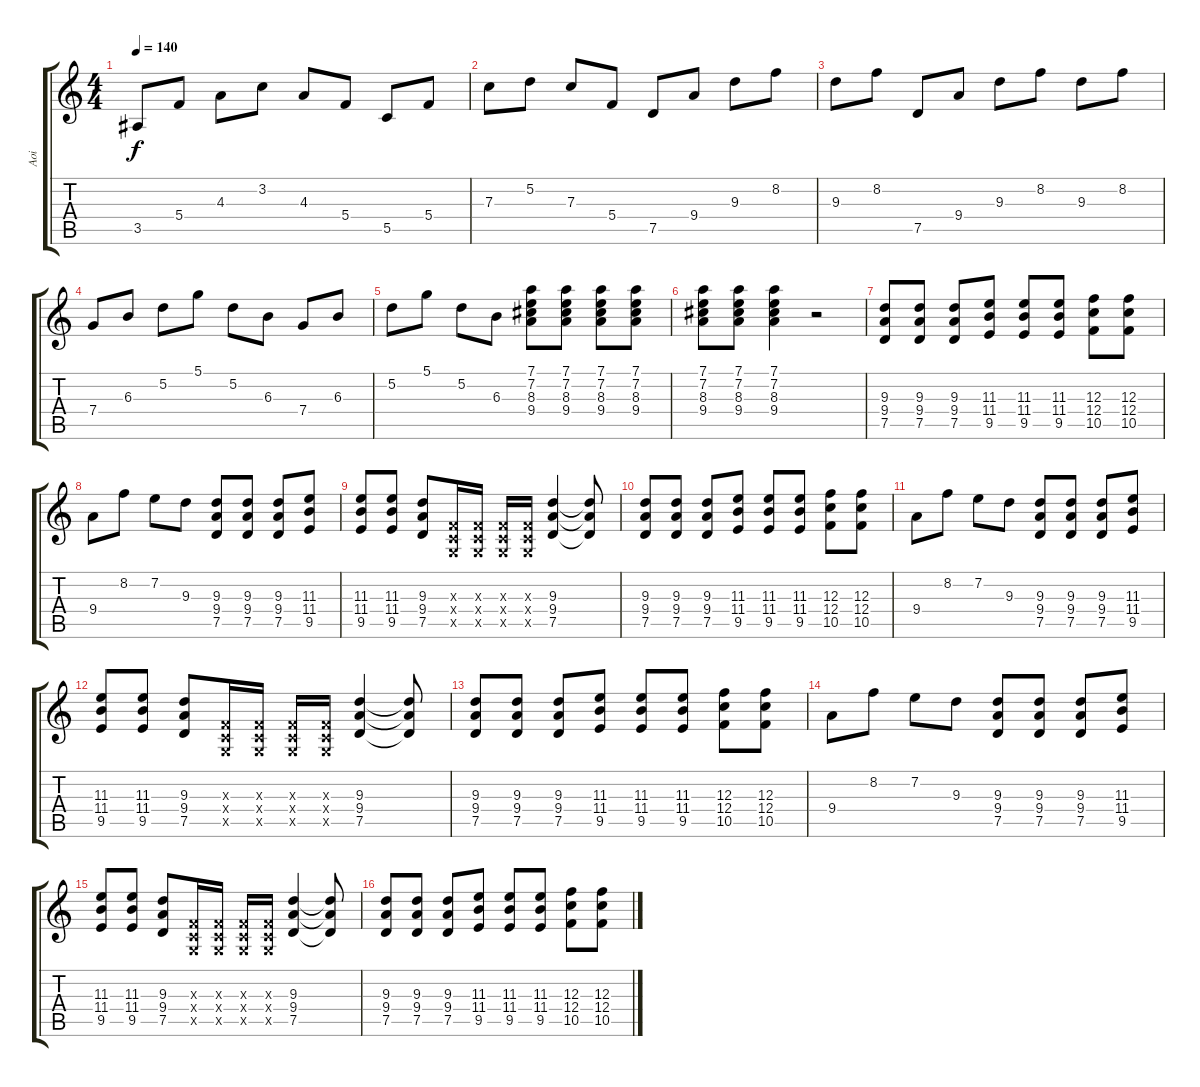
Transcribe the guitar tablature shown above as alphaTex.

\track ("Aoi" "Aoi") {instrument distortionguitar}
\staff {score tabs}
\tuning (D4 A3 F3 C3 G2 D2) {hide}
\ts (4 4)
\tempo 140
\clef g2
\ks c
3.5.8{dy f} 5.4.8 4.3.8 3.2.8 4.3.8 5.4.8 5.5.8 5.4.8 |
7.3.8 5.2.8 7.3.8 5.4.8 7.5.8 9.4.8 9.3.8 8.2.8 |
9.3.8 8.2.8 7.5.8 9.4.8 9.3.8 8.2.8 9.3.8 8.2.8 |
7.4.8 6.3.8 5.2.8 5.1.8 5.2.8 6.3.8 7.4.8 6.3.8 |
5.2.8 5.1.8 5.2.8 6.3.8 (7.1 7.2 8.3 9.4).8 (7.1 7.2 8.3 9.4).8 (7.1 7.2 8.3 9.4).8 (7.1 7.2 8.3 9.4).8 |
(7.1 7.2 8.3 9.4).8 (7.1 7.2 8.3 9.4).8 (7.1 7.2 8.3 9.4).4 r.2 |
(9.3 9.4 7.5).8 (9.3 9.4 7.5).8 (9.3 9.4 7.5).8 (11.3 11.4 9.5).8 (11.3 11.4 9.5).8 (11.3 11.4 9.5).8 (12.3 12.4 10.5).8 (12.3 12.4 10.5).8 |
9.4.8 8.2.8 7.2.8 9.3.8 (9.3 9.4 7.5).8 (9.3 9.4 7.5).8 (9.3 9.4 7.5).8 (11.3 11.4 9.5).8 |
(11.3 11.4 9.5).8 (11.3 11.4 9.5).8 (9.3 9.4 7.5).8 (0.3{x} 0.4{x} 0.5{x}).16 (0.3{x} 0.4{x} 0.5{x}).16 (0.3{x} 0.4{x} 0.5{x}).16 (0.3{x} 0.4{x} 0.5{x}).16 (9.3 9.4 7.5).4 (9.3{t} 9.4{t} 7.5{t}).8 |
(9.3 9.4 7.5).8 (9.3 9.4 7.5).8 (9.3 9.4 7.5).8 (11.3 11.4 9.5).8 (11.3 11.4 9.5).8 (11.3 11.4 9.5).8 (12.3 12.4 10.5).8 (12.3 12.4 10.5).8 |
9.4.8 8.2.8 7.2.8 9.3.8 (9.3 9.4 7.5).8 (9.3 9.4 7.5).8 (9.3 9.4 7.5).8 (11.3 11.4 9.5).8 |
(11.3 11.4 9.5).8 (11.3 11.4 9.5).8 (9.3 9.4 7.5).8 (0.3{x} 0.4{x} 0.5{x}).16 (0.3{x} 0.4{x} 0.5{x}).16 (0.3{x} 0.4{x} 0.5{x}).16 (0.3{x} 0.4{x} 0.5{x}).16 (9.3 9.4 7.5).4 (9.3{t} 9.4{t} 7.5{t}).8 |
(9.3 9.4 7.5).8 (9.3 9.4 7.5).8 (9.3 9.4 7.5).8 (11.3 11.4 9.5).8 (11.3 11.4 9.5).8 (11.3 11.4 9.5).8 (12.3 12.4 10.5).8 (12.3 12.4 10.5).8 |
9.4.8 8.2.8 7.2.8 9.3.8 (9.3 9.4 7.5).8 (9.3 9.4 7.5).8 (9.3 9.4 7.5).8 (11.3 11.4 9.5).8 |
(11.3 11.4 9.5).8 (11.3 11.4 9.5).8 (9.3 9.4 7.5).8 (0.3{x} 0.4{x} 0.5{x}).16 (0.3{x} 0.4{x} 0.5{x}).16 (0.3{x} 0.4{x} 0.5{x}).16 (0.3{x} 0.4{x} 0.5{x}).16 (9.3 9.4 7.5).4 (9.3{t} 9.4{t} 7.5{t}).8 |
(9.3 9.4 7.5).8 (9.3 9.4 7.5).8 (9.3 9.4 7.5).8 (11.3 11.4 9.5).8 (11.3 11.4 9.5).8 (11.3 11.4 9.5).8 (12.3 12.4 10.5).8 (12.3 12.4 10.5).8
